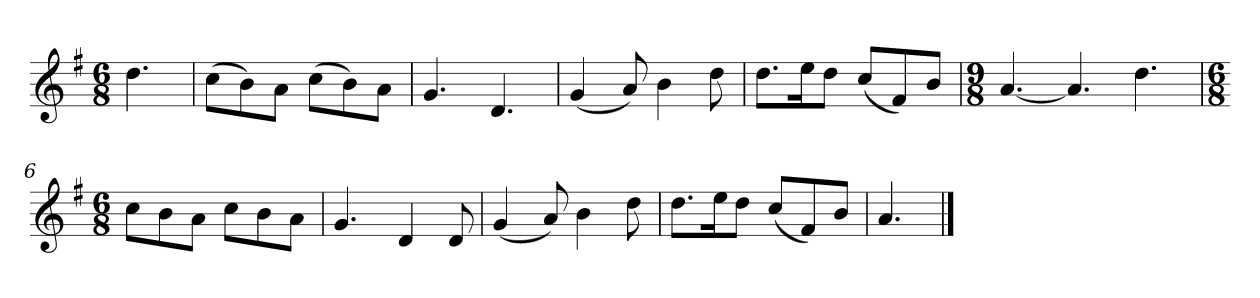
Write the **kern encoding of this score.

**kern
*part1
*staff1
*k[f#]
*M6/8
*MM81
=
4.dd
=1
(8ccL
8b)
8aJ
(8ccL
8b)
8aJ
=2
4.g
4.d
=3
(4g
8a)
4b
8dd
=4
8.ddL
16eeK
8ddJ
(8ccL
8f#)
8bJ
=5
*M9/8
[4.a
4.a]
4.dd
=6
*M6/8
8ccL
8b
8aJ
8ccL
8b
8aJ
=7
4.g
4d
8d
=8
(4g
8a)
4b
8dd
=9
8.ddL
16eeK
8ddJ
(8ccL
8f#)
8bJ
=10
4.a
==
*-
